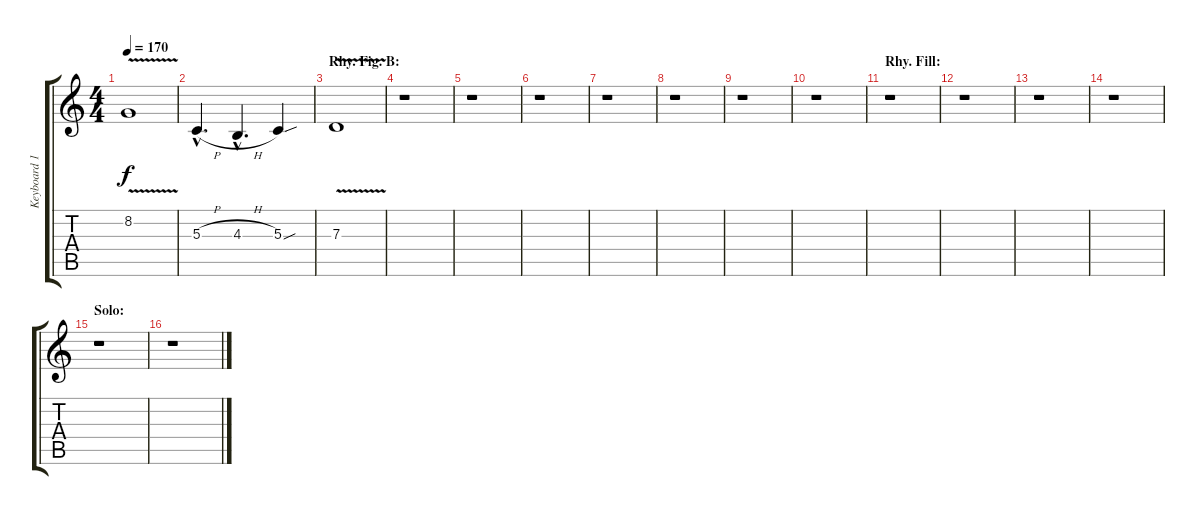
\track ("Keyboard 1" "Keyboard 1") {instrument lead2sawtooth}
\staff {score tabs}
\tuning (E4 B3 G3 D3 A2 E2) {hide}
\ts (4 4)
\tempo 170
\clef g2
\ks c
8.2{v}.1{dy f} |
5.3{h hac}.4{d} 4.3{h hac}.4{d} 5.3{sou}.4 |
\section ("" "Rhy. Fig. B:")
7.3{v}.1 |
r.1 |
r.1 |
r.1 |
r.1 |
r.1 |
r.1 |
r.1 |
\section ("" "Rhy. Fill:")
r.1 |
r.1 |
r.1 |
r.1 |
\section ("" "Solo:")
r.1 |
r.1
